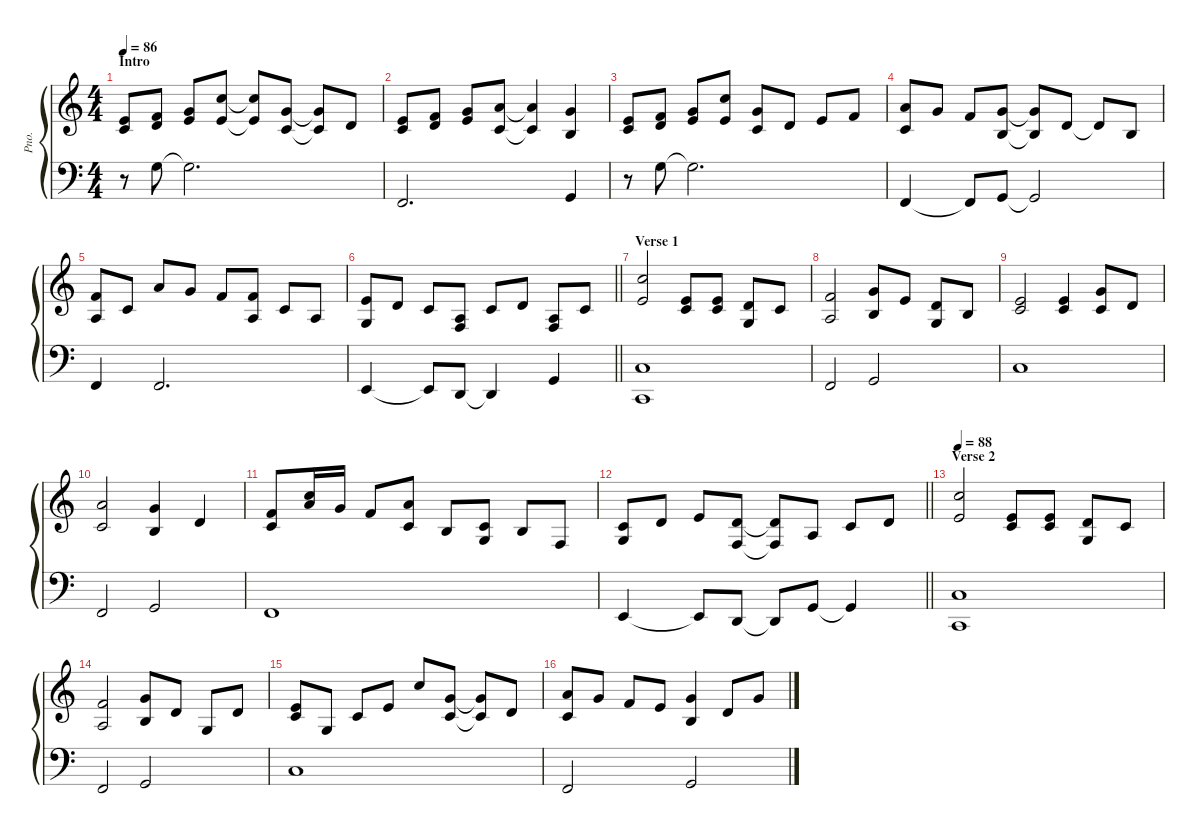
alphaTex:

\defaultSystemsLayout 4
\hideDynamics
\bracketExtendMode groupsimilarinstruments
\otherSystemsTrackNameOrientation horizontal
\track ("Grand Piano" "Pno.") {instrument acousticgrandpiano}
\staff {score}
\tuning (E4 B3 G3 D3 A2 E2)
\ts (4 4)
\section ("" "Intro")
\tempo 86
\clef g2
\ks c
(1.2 0.1).8{dy mf instrument acousticgrandpiano beam Up} (3.2 1.1).8{beam Up} (0.1 8.2).8{beam Up} (0.1 13.2).8{beam Up} (0.1{t} 13.2{t}).8{beam Up} (10.4 8.2).8{beam Up} (10.4{t} 8.2{t}).8{beam Up} 7.3.8{beam Up} |
(5.3 0.1).8{beam Up} (3.2 1.1).8{beam Up} (0.1 8.2).8{beam Up} (5.3 5.1).8{beam Up} (5.3{t} 5.1{t}).4{beam Up} (0.2 3.1).4{beam Up} |
(1.2 0.1).8{beam Up} (3.2 1.1).8{beam Up} (0.1 8.2).8{beam Up} (0.1 13.2).8{beam Up} (10.4 8.2).8{beam Up} 7.3.8{beam Up} 5.2.8{beam Up} 6.2.8{beam Up} |
(5.3 5.1).8{beam Up} 3.1.8{beam Up} 1.1.8{beam Up} (0.2 3.1).8{beam Up} (0.2{t} 3.1{t}).8{beam Up} 3.2.8{beam Up} 3.2{t}.8{beam Up} 4.3.8{beam Up} |
(2.3 1.1).8{beam Up} 1.2.8{beam Up} 5.1.8{beam Up} 3.1.8{beam Up} 1.1.8{beam Up} (2.3 1.1).8{beam Up} 1.2.8{beam Up} 2.3.8{beam Up} |
\barLineRight lightlight
(0.3 0.1).8{beam Up} 3.2.8{beam Up} 1.2.8{beam Up} (3.4 2.3).8{beam Up} 1.2.8{beam Up} 3.2.8{beam Up} (3.4 2.3).8{beam Up} 1.2.8{beam Up} |
\section ("" "Verse 1")
(2.4 1.2).2{ot 8vb beam Up} (1.2 0.1).8{beam Up} (1.2 0.1).8{beam Up} (0.3 3.2).8{beam Up} 1.2.8{beam Up} |
(2.3 1.1).2{beam Up} (0.2 3.1).8{beam Up} 0.1.8{beam Up} (0.3 3.2).8{beam Up} 0.2.8{beam Up} |
(1.2 0.1).2{beam Up} (1.2 0.1).4{beam Up} (1.2 3.1).8{beam Up} 3.2.8{beam Up} |
(1.2 5.1).2{beam Up} (0.2 3.1).4{beam Up} 3.2.4{beam Up} |
(1.2 1.1).8{beam Up} (5.1 13.2).16{beam Up} 8.2.16{beam Up} 6.2.8{beam Up} (5.3 5.1).8{beam Up} 0.2.8{beam Up} (0.3 1.2).8{beam Up} 0.2.8{beam Up} 3.4.8{beam Up} |
\barLineRight lightlight
(5.4 5.3).8{beam Up} 3.2.8{beam Up} 5.2.8{beam Up} (3.4 3.2).8{beam Up} (3.4{t} 3.2{t}).8{beam Up} 2.3.8{beam Up} 1.2.8{beam Up} 3.2.8{beam Up} |
\section ("" "Verse 2")
\tempo 88
(2.4 1.2).2{ot 8vb beam Up} (1.2 0.1).8{beam Up} (1.2 0.1).8{beam Up} (0.3 3.2).8{beam Up} 1.2.8{beam Up} |
(2.3 1.1).2{beam Up} (0.2 3.1).8{beam Up} 3.2.8{beam Up} 5.4.8{beam Up} 3.2.8{beam Up} |
(1.2 0.1).8{beam Up} 0.3.8{beam Up} 1.2.8{beam Up} 0.1.8{beam Up} 8.1.8{beam Up} (10.4 8.2).8{beam Up} (10.4{t} 8.2{t}).8{beam Up} 7.3.8{beam Up} |
(5.3 5.1).8{beam Up} 3.1.8{beam Up} 1.1.8{beam Up} 0.1.8{beam Up} (0.2 3.1).4{beam Up} 3.2.8{beam Up} 3.1.8{beam Up}
\staff {score}
\tuning (G2 D2 A1 E1 B0)
\clef f4
\ottava regular
\simile none
\ks c
r.8{dy mf beam Down} 12.1.8{beam Down} 12.1{t}.2{d beam Down} |
3.2.2{d beam Up} 0.1.4{beam Up} |
r.8{beam Down} 12.1.8{beam Down} 12.1{t}.2{d beam Down} |
3.2.4{beam Up} 3.2{t}.8{beam Up} 5.2.8{beam Up} 5.2{t}.2{beam Up} |
3.2.4{beam Up} 3.2.2{d beam Up} |
\barLineRight lightlight
2.2.4{beam Up} 2.2{t}.8{beam Up} 0.2.8{beam Up} 0.2{t}.4{beam Up} 0.1.4{beam Up} |
(3.3 5.1).1{beam Up} |
3.2.2{beam Up} 0.1.2{beam Up} |
5.1.1{beam Up} |
3.2.2{beam Up} 0.1.2{beam Up} |
3.2.1{beam Up} |
\barLineRight lightlight
2.2.4{beam Up} 2.2{t}.8{beam Up} 0.2.8{beam Up} 0.2{t}.8{beam Up} 0.1.8{beam Up} 0.1{t}.4{beam Up} |
(3.3 5.1).1{beam Up} |
3.2.2{beam Up} 0.1.2{beam Up} |
5.1.1{beam Up} |
3.2.2{beam Up} 0.1.2{beam Up}
